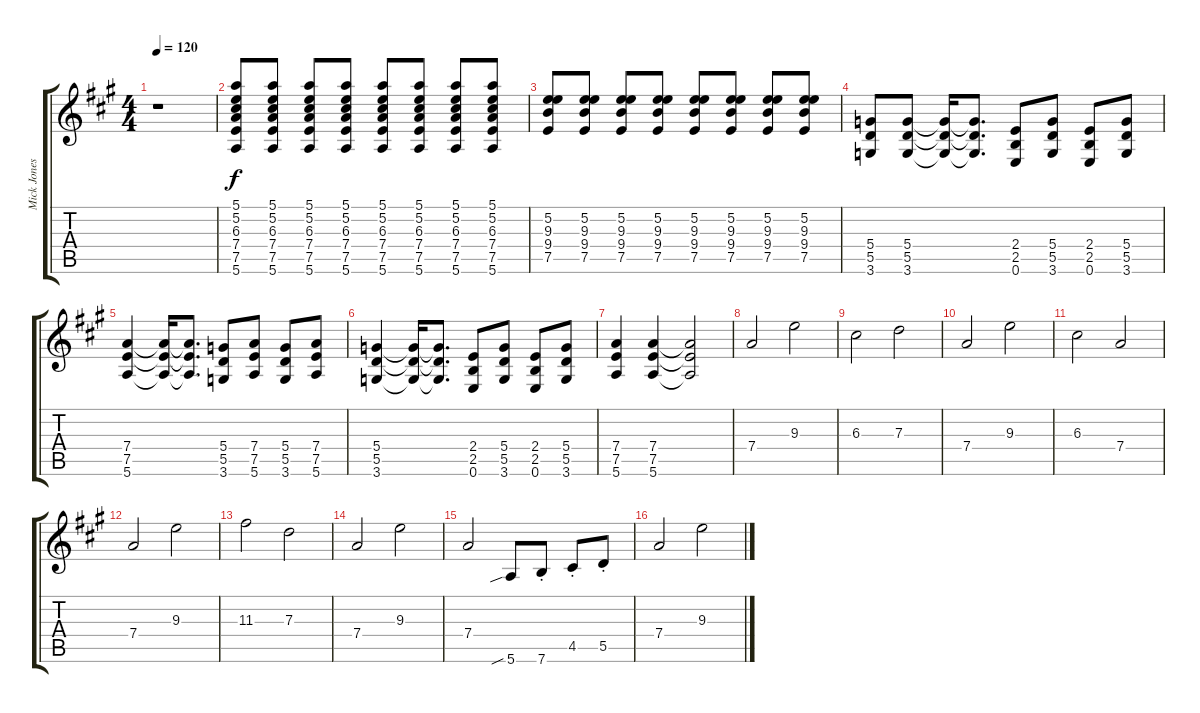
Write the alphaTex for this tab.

\track ("Mick Jones - Lead Guitar" "Mick Jones") {instrument distortionguitar}
\staff {score tabs}
\tuning (E4 B3 G3 D3 A2 E2) {hide}
\ts (4 4)
\tempo 120
\clef g2
\ks a
r.1{dy f instrument distortionguitar} |
(5.1 5.2 6.3 7.4 7.5 5.6).8 (5.1 5.2 6.3 7.4 7.5 5.6).8 (5.1 5.2 6.3 7.4 7.5 5.6).8 (5.1 5.2 6.3 7.4 7.5 5.6).8 (5.1 5.2 6.3 7.4 7.5 5.6).8 (5.1 5.2 6.3 7.4 7.5 5.6).8 (5.1 5.2 6.3 7.4 7.5 5.6).8 (5.1 5.2 6.3 7.4 7.5 5.6).8 |
(5.2 9.3 9.4 7.5).8 (5.2 9.3 9.4 7.5).8 (5.2 9.3 9.4 7.5).8 (5.2 9.3 9.4 7.5).8 (5.2 9.3 9.4 7.5).8 (5.2 9.3 9.4 7.5).8 (5.2 9.3 9.4 7.5).8 (5.2 9.3 9.4 7.5).8 |
(5.4 5.5 3.6).8 (5.4 5.5 3.6).8 (5.4{t} 5.5{t} 3.6{t}).16 (5.4{t} 5.5{t} 3.6{t}).8{d} (2.4 2.5 0.6).8 (5.4 5.5 3.6).8 (2.4 2.5 0.6).8 (5.4 5.5 3.6).8 |
(7.4 7.5 5.6).4 (7.4{t} 7.5{t} 5.6{t}).16 (7.4{t} 7.5{t} 5.6{t}).8{d} (5.4 5.5 3.6).8 (7.4 7.5 5.6).8 (5.4 5.5 3.6).8 (7.4 7.5 5.6).8 |
(5.4 5.5 3.6).4 (5.4{t} 5.5{t} 3.6{t}).16 (5.4{t} 5.5{t} 3.6{t}).8{d} (2.4 2.5 0.6).8 (5.4 5.5 3.6).8 (2.4 2.5 0.6).8 (5.4 5.5 3.6).8 |
(7.4 7.5 5.6).4 (7.4 7.5 5.6).4 (7.4{t} 7.5{t} 5.6{t}).2 |
7.4.2 9.3.2 |
6.3.2 7.3.2 |
7.4.2 9.3.2 |
6.3.2 7.4.2 |
7.4.2 9.3.2 |
11.3.2 7.3.2 |
7.4.2 9.3.2 |
7.4.2 5.6{sib}.8 7.6{st}.8 4.5{st}.8 5.5{st}.8 |
7.4.2 9.3.2
